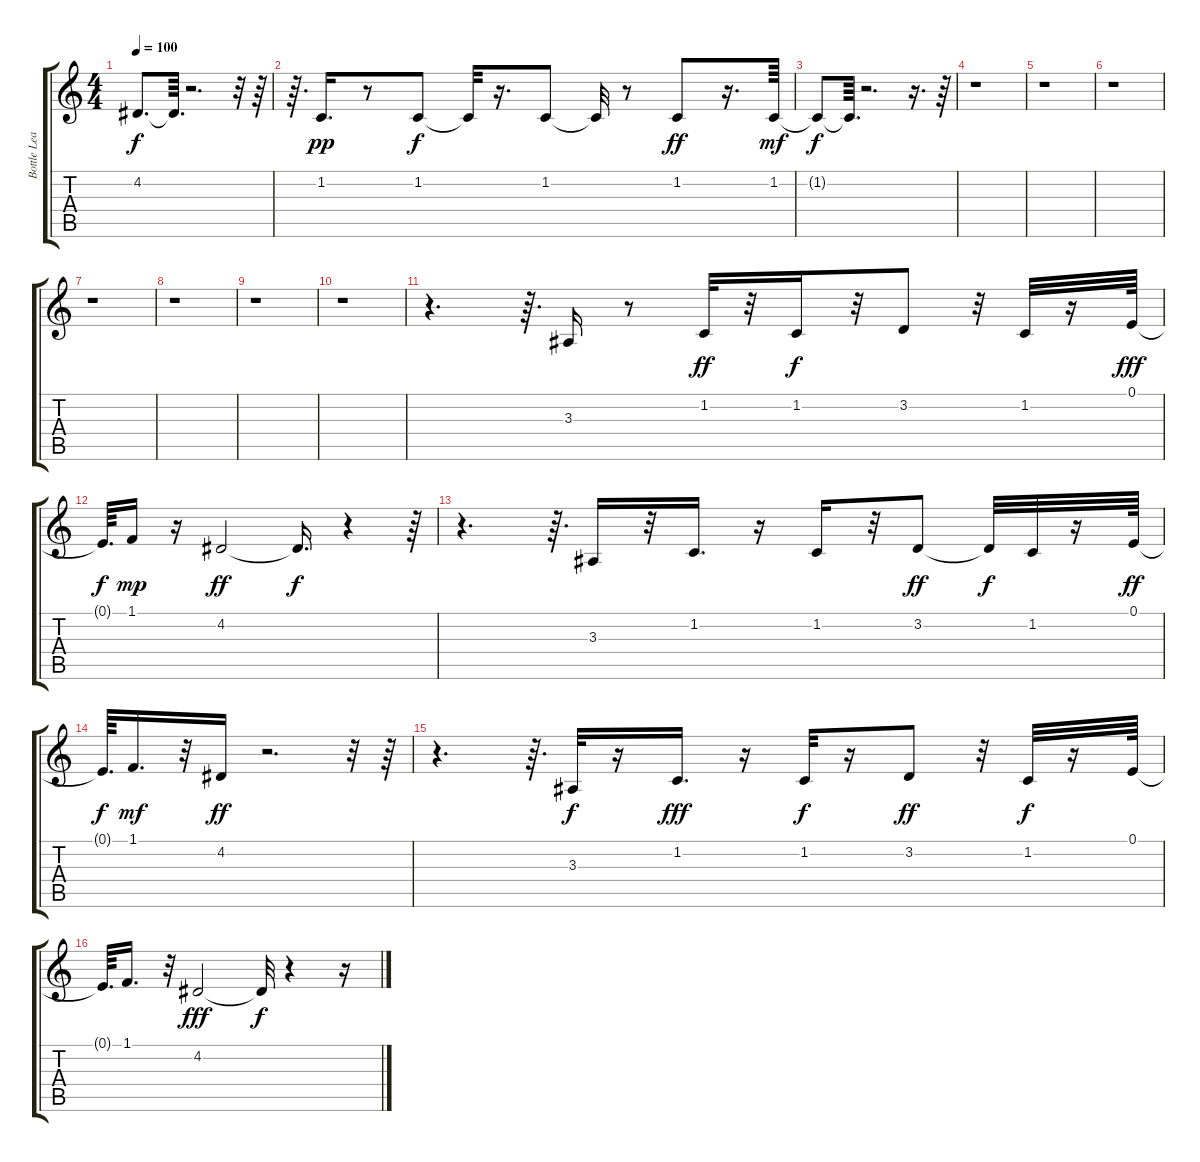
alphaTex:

\track ("Bottle Lead" "Bottle Lea") {instrument blownbottle}
\staff {score tabs}
\tuning (E4 B3 G3 D3 A2 E2) {hide}
\ts (4 4)
\tempo 100
\clef g2
\ks c
4.2{t}.8{d dy f} 4.2{t}.64{d} r.2{d} r.32 r.64 |
r.64{d} 1.2.16{d dy pp} r.8 1.2.8{dy f} 1.2{t}.32 r.16{d} 1.2.8 1.2{t}.32 r.8 1.2.8{dy ff} r.16{d} 1.2.64{dy mf} |
1.2{t}.8{dy f} 1.2{t}.64{d} r.2{d} r.16{d} r.64 |
r.1 |
r.1 |
r.1 |
r.1 |
r.1 |
r.1 |
r.1 |
r.4{d} r.64{d} 3.3.16 r.8 1.2.32{dy ff} r.32 1.2.16{dy f} r.32 3.2.8 r.32 1.2.32 r.16 0.1.64{dy fff} |
0.1{t}.64{d dy f} 1.1.16{dy mp} r.16 4.2.2{dy ff volume 13} 4.2{t}.16{d dy f} r.4 r.64 |
r.4{d} r.64{d} 3.3.16{volume 10} r.32 1.2.16{d} r.16 1.2.16{volume 10} r.32 3.2.8{dy ff volume 10} 3.2{t}.32{dy f} 1.2.32{volume 9} r.16 0.1.64{dy ff volume 9} |
0.1{t}.64{d dy f} 1.1.16{d dy mf} r.32 4.2.16{dy ff volume 9} r.2{d} r.32 r.64 |
r.4{d} r.64{d} 3.3.32{dy f volume 6} r.16 1.2.16{d dy fff} r.16 1.2.32{dy f volume 5} r.16 3.2.8{dy ff volume 5} r.32 1.2.32{dy f volume 5} r.16 0.1.64{volume 5} |
0.1{t}.64{d} 1.1.16{d volume 5} r.32 4.2.2{dy fff volume 5} 4.2{t}.32{dy f} r.4 r.16
